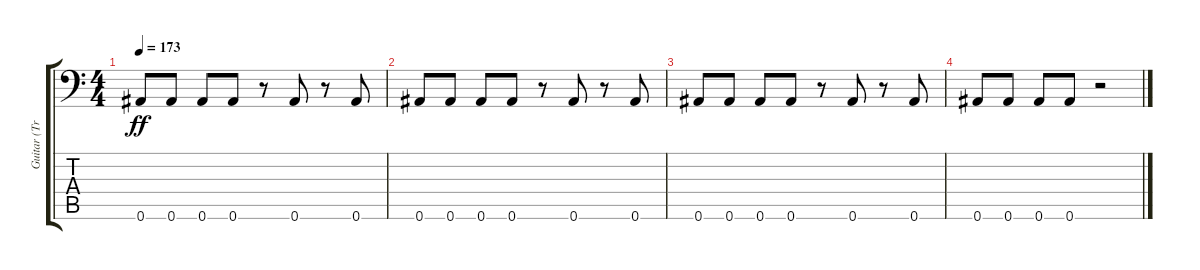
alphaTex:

\track ("Guitar (Tripp Rex Eisen)" "Guitar (Tr") {instrument distortionguitar}
\staff {score tabs}
\tuning (C4 G3 Eb3 Bb2 F2 Bb1) {hide}
\ts (4 4)
\tempo 173
\clef f4
\ks c
0.6.8{dy ff} 0.6.8 0.6.8 0.6.8 r.8 0.6.8 r.8 0.6.8 |
0.6.8 0.6.8 0.6.8 0.6.8 r.8 0.6.8 r.8 0.6.8 |
0.6.8 0.6.8 0.6.8 0.6.8 r.8 0.6.8 r.8 0.6.8 |
0.6.8 0.6.8 0.6.8 0.6.8 r.2
